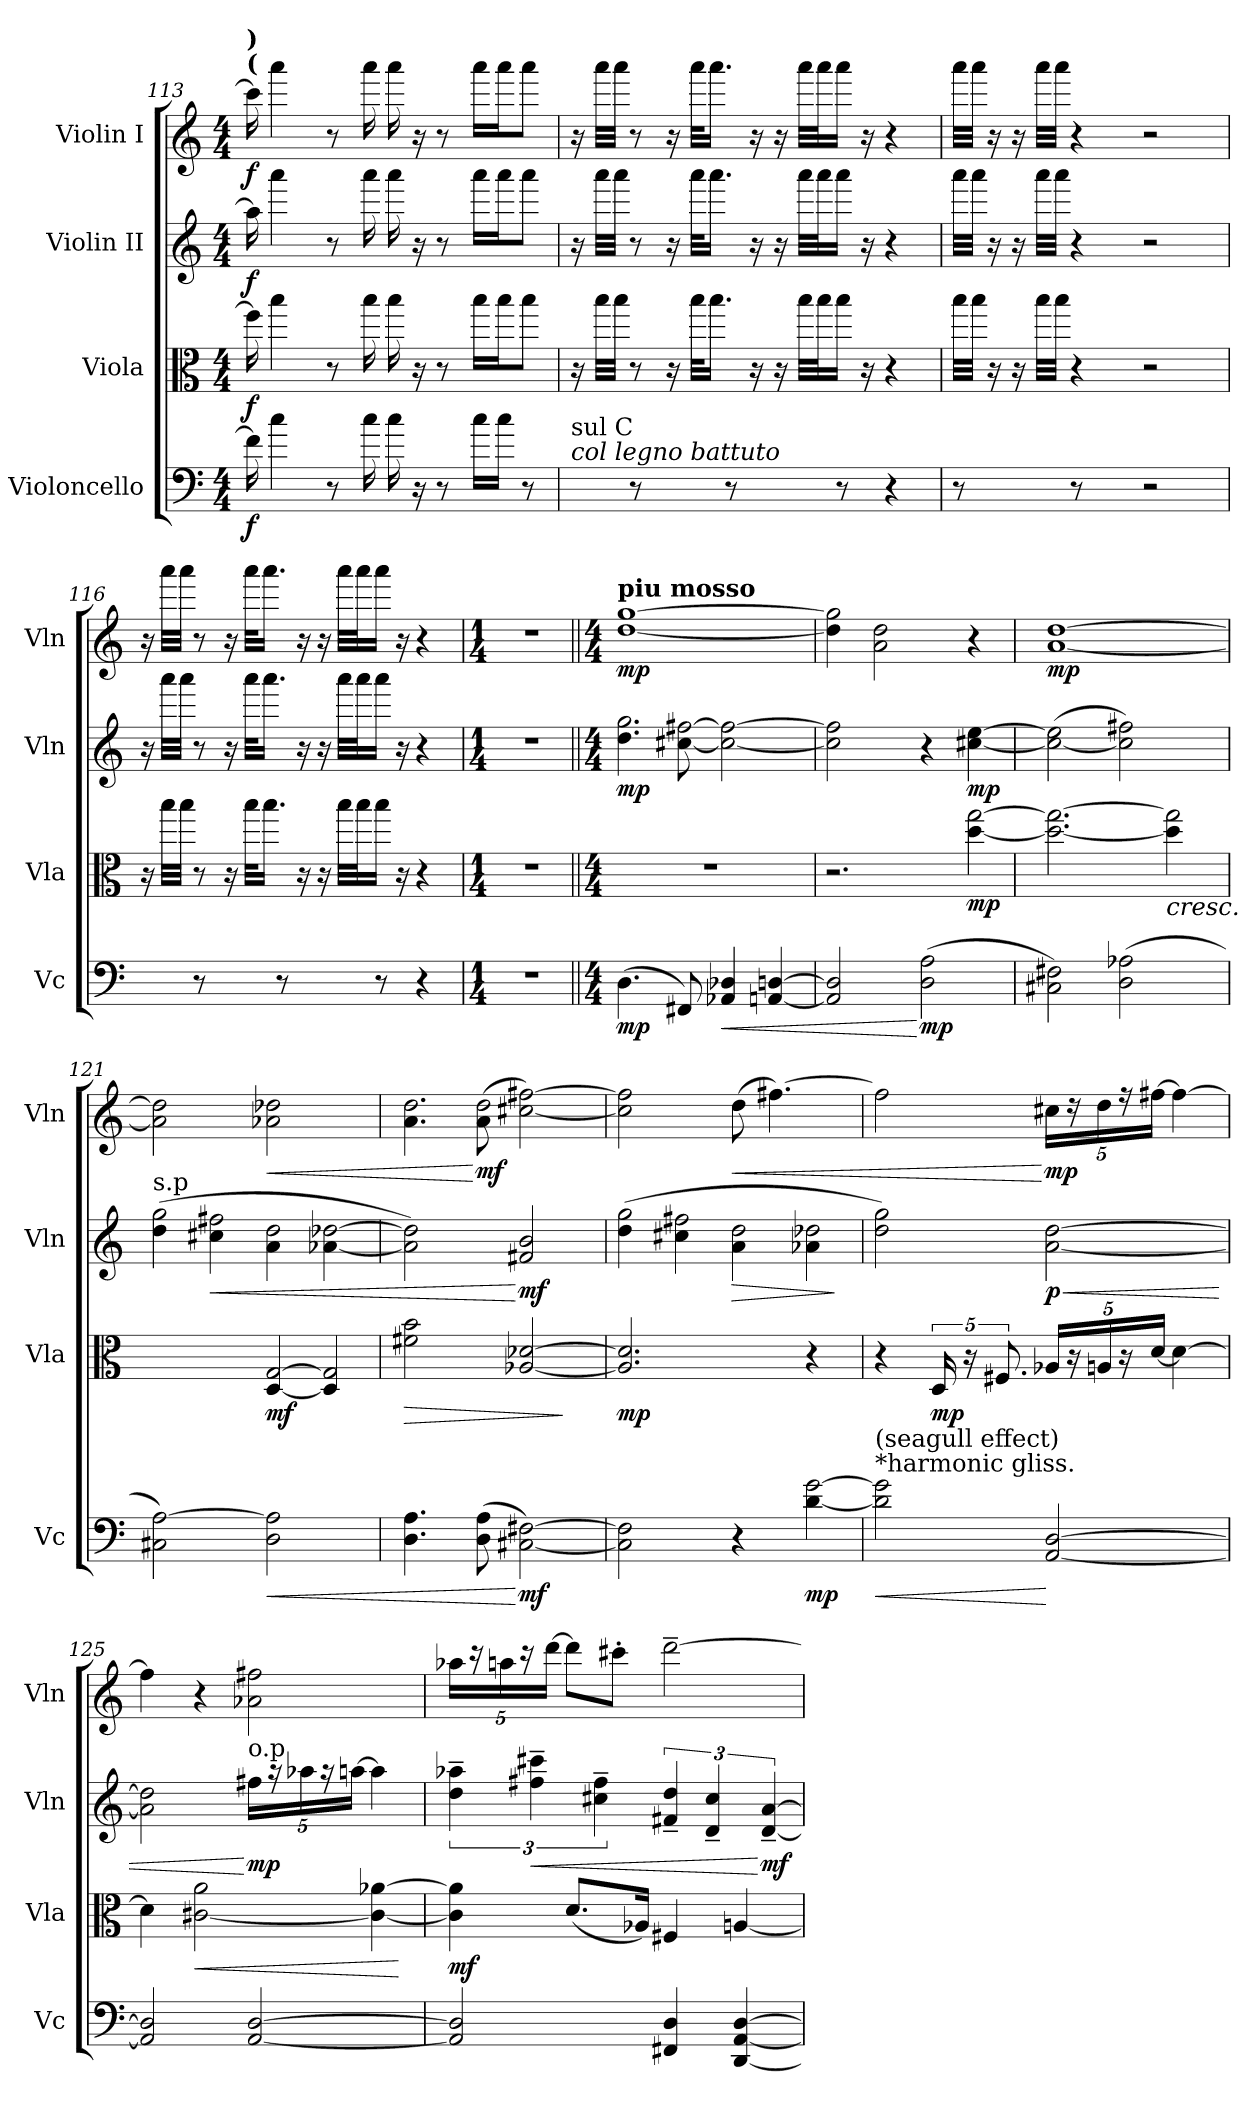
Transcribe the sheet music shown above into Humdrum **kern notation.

**kern	**dynam	**kern	**dynam	**kern	**dynam	**kern	**dynam
*part4	*part4	*part3	*part3	*part2	*part2	*part1	*part1
*staff4	*staff4	*staff3	*staff3	*staff2	*staff2	*staff1	*staff1
*I"Violoncello	*	*I"Viola	*	*I"Violin II	*	*I"Violin I	*
*I'Vc	*	*I'Vla	*	*I'Vln	*	*I'Vln	*
*clefF4	*	*clefC3	*	*clefG2	*	*clefG2	*
*k[]	*	*k[]	*	*k[]	*	*k[]	*
*M4/4	*	*M4/4	*	*M4/4	*	*M4/4	*
=113	=113	=113	=113	=113	=113	=113	=113
!	!	!	!	!	!	!LO:TX:a:B:t=(	!
!	!	!	!	!	!	!LO:TX:a:B:t=)	!
!	!LO:DY:b	!	!LO:DY:b	!	!LO:DY:b	!	!LO:DY:b
16f#\]	f	16ff#\]	f	16aa-\]	f	16ccc#\]	f
4cc\	.	4bb\	.	4aaa\	.	4aaa\	.
8r	.	8r	.	8r	.	8r	.
16cc\	.	16bb\	.	16aaa\	.	16aaa\	.
16cc\	.	16bb\	.	16aaa\	.	16aaa\	.
16r	.	16r	.	16r	.	16r	.
8r	.	8r	.	8r	.	8r	.
16cc\LL	.	16bb\LL	.	16aaa\LL	.	16aaa\LL	.
16cc\JJ	.	16bb\J	.	16aaa\J	.	16aaa\J	.
8r	.	8bb\J	.	8aaa\J	.	8aaa\J	.
=114	=114	=114	=114	=114	=114	=114	=114
!LO:TX:a:i:t=col legno battuto	!	!	!	!	!	!	!
!LO:TX:a:t=sul C	!	!	!	!	!	!	!
8DD'/yy	.	16r	.	16r	.	16r	.
.	.	32bb\LLL	.	32aaa\LLL	.	32aaa\LLL	.
.	.	32bb\JJJ	.	32aaa\JJJ	.	32aaa\JJJ	.
8r	.	8r	.	8r	.	8r	.
8DD'/yy	.	16r	.	16r	.	16r	.
.	.	32bb\KLL	.	32aaa\KLL	.	32aaa\KLL	.
.	.	16.bb\JJ	.	16.aaa\JJ	.	16.aaa\JJ	.
8r	.	.	.	.	.	.	.
.	.	16r	.	16r	.	16r	.
8DD'/yy	.	16r	.	16r	.	16r	.
.	.	32bb\LLL	.	32aaa\LLL	.	32aaa\LLL	.
.	.	32bb\J	.	32aaa\J	.	32aaa\J	.
8r	.	16bb\JJ	.	16aaa\JJ	.	16aaa\JJ	.
.	.	16r	.	16r	.	16r	.
4r	.	4r	.	4r	.	4r	.
!!LO:PB:g=z
=115	=115	=115	=115	=115	=115	=115	=115
8r	.	32bb\LLL	.	32aaa\LLL	.	32aaa\LLL	.
.	.	32bb\JJJ	.	32aaa\JJJ	.	32aaa\JJJ	.
.	.	16r	.	16r	.	16r	.
8DD'/yy	.	16r	.	16r	.	16r	.
.	.	32bb\LLL	.	32aaa\LLL	.	32aaa\LLL	.
.	.	32bb\JJJ	.	32aaa\JJJ	.	32aaa\JJJ	.
8r	.	4r	.	4r	.	4r	.
8DD'/yy	.	.	.	.	.	.	.
2r	.	2r	.	2r	.	2r	.
=116	=116	=116	=116	=116	=116	=116	=116
8DD'/yy	.	16r	.	16r	.	16r	.
.	.	32bb\LLL	.	32aaa\LLL	.	32aaa\LLL	.
.	.	32bb\JJJ	.	32aaa\JJJ	.	32aaa\JJJ	.
8r	.	8r	.	8r	.	8r	.
8DD'/yy	.	16r	.	16r	.	16r	.
.	.	32bb\KLL	.	32aaa\KLL	.	32aaa\KLL	.
.	.	16.bb\JJ	.	16.aaa\JJ	.	16.aaa\JJ	.
8r	.	.	.	.	.	.	.
.	.	16r	.	16r	.	16r	.
8DD'/yy	.	16r	.	16r	.	16r	.
.	.	32bb\LLL	.	32aaa\LLL	.	32aaa\LLL	.
.	.	32bb\J	.	32aaa\J	.	32aaa\J	.
8r	.	16bb\JJ	.	16aaa\JJ	.	16aaa\JJ	.
.	.	16r	.	16r	.	16r	.
4r	.	4r	.	4r	.	4r	.
=117	=117	=117	=117	=117	=117	=117	=117
*M1/4	*	*M1/4	*	*M1/4	*	*M1/4	*
4r	.	4r	.	4r	.	4r	.
=118||	=118||	=118||	=118||	=118||	=118||	=118||	=118||
*M4/4	*	*M4/4	*	*M4/4	*	*M4/4	*
*	*	*	*	*	*	*MM68	*
!	!	!	!	!	!	!LO:TX:a:B:t=piu mosso	!
!	!LO:DY:b	!	!	!LO:N:n=2:head=open	!LO:DY:b	!	!LO:DY:b
(4.D\	mp	1r	.	4.dd\ 4.gg\	mp	[1dd [1gg	mp
!	!	!	!	!LO:N:n=2:head=open	!	!	!
8FF#X/)	.	.	.	[8cc#X\ [8ff#X\	.	.	.
!	!LO:HP:b	!	!	!	!	!	!
4AA-X/ 4D-X/	<	.	.	2cc#\_ 2ff#\_	.	.	.
[4AAn/ [4Dn/	.	.	.	.	.	.	.
=119	=119	=119	=119	=119	=119	=119	=119
!	!	!	!	!	!	!LO:N:n=2:head=open	!
2AA/] 2D/]	.	2.r	.	2cc#\] 2ff#\]	.	4dd\] 4gg\]	.
.	.	.	.	.	.	2a\ 2dd\	.
!	!LO:DY:n=1:b	!	!	!	!	!	!
(2D\ 2A\	[ mp	.	.	4r	.	.	.
!	!	!LO:N:n=2:head=open	!LO:DY:b	!	!LO:DY:b	!	!
.	.	[4dd\ [4gg\	mp	[4cc#X\ [4ee\	mp	4r	.
!!LO:LB:g=z
=120	=120	=120	=120	=120	=120	=120	=120
!	!	!LO:N:n=2:head=open	!	!	!	!	!LO:DY:b
2C#X\ 2F#X\)	.	2.dd\_ 2.gg\_	.	(>2cc#\_ 2ee\]	.	[1a [1dd	mp
(2D\ 2A-X\	.	.	.	2cc#\] 2ff#X\)	.	.	.
!	!	!LO:N:n=2:head=open	!LO:HP:b	!	!	!	!
.	.	4dd\] 4gg\]	<	.	.	.	.
=121	=121	=121	=121	=121	=121	=121	=121
!	!	!	!	!LO:TX:a:t=s.p	!	!	!
!	!	!	!	!LO:N:n=2:head=open	!	!LO:N:n=2:head=open	!
2C#X\ [2A\)	.	2f\yy	.	(4dd\ 4gg\	.	2a\] 2dd\]	.
!	!	!	!	!LO:N:n=2:head=open	!LO:HP:b	!	!
.	.	.	.	4cc#X\ 4ff#X\	<	.	.
!	!LO:HP:b	!LO:N:n=2:head=open	!LO:DY:b	!LO:N:n=2:head=open	!	!	!LO:HP:b
2D\ 2A\]	<	[4D/ [4G/	mf	4a\ 4dd\	.	2a-X\ 2dd-X\	<
!	!	!LO:N:n=2:head=open	!	!LO:N:n=2:head=open	!	!	!
.	.	4D/] 4G/]	[	[4a-X\ [4dd-X\	.	.	.
=122	=122	=122	=122	=122	=122	=122	=122
!	!	!	!LO:HP:b	!	!	!LO:N:n=2:head=open	!
4.D\ 4.A\	.	2f#X\ 2b\	>	2a-\] 2dd-\])	.	4.a\ 4.dd\	.
!	!	!	!	!	!	!LO:N:n=2:head=open	!LO:DY:n=1:b
(8D\ 8A\	.	.	.	.	.	(8a\ 8dd\	[ mf
!	!LO:DY:n=1:b	!	!	!	!LO:DY:n=1:b	!	!
[2C#X\ [2F#X\)	[ mf	[2A-X/ [2d-X/	.	2f#X/ 2b/	[ mf	[2cc#X\ [2ff#X\)	.
.	.	.	]	.	.	.	.
=123	=123	=123	=123	=123	=123	=123	=123
!	!	!	!LO:DY:b	!LO:N:n=2:head=open	!	!	!
2C#\] 2F#\]	.	2.A-/] 2.d-/]	mp	(4dd\ 4gg\	.	2cc#\] 2ff#\]	.
!	!	!	!	!LO:N:n=2:head=open	!	!	!
.	.	.	.	4cc#X\ 4ff#X\	.	.	.
!	!	!	!	!LO:N:n=2:head=open	!LO:HP:b	!	!LO:HP:b
4r	.	.	.	4a\ 4dd\	>	(8dd\	<
.	.	.	.	.	.	[4.ff#X\)	.
!LO:N:n=2:head=open	!LO:DY:b	!	!	!LO:N:n=2:head=open	!	!	!
[4d\ [4g\	mp	4r	.	4a-X\ 4dd-X\	.	.	.
.	.	.	.	.	]	.	.
=124	=124	=124	=124	=124	=124	=124	=124
!LO:TX:a:t=*harmonic gliss.	!	!	!	!	!	!	!
!LO:TX:a:t=(seagull effect)	!	!	!	!	!	!	!
!LO:N:n=2:head=open	!LO:HP:b	!	!	!LO:N:n=2:head=open	!	!	!
2d\] 2g\]	<	4r	.	2dd\ 2gg\)	.	2ff#\]	.
!	!	!	!LO:DY:b	!	!	!	!
.	.	20D/	mp	.	.	.	.
.	.	20r	.	.	.	.	.
.	.	10.F#X/	.	.	.	.	.
!LO:N:n=2:head=open	!	!	!	!LO:N:n=2:head=open	!LO:HP:b	!	!
!	!	!	!	!	!LO:DY:n=1:b	!	!LO:DY:n=1:b
[2AA/ [2D/	[	20A-X/LL	.	[2a\ [2dd\	< p	20cc#X\LL	[ mp
.	.	20r	.	.	.	20r	.
.	.	20An/	.	.	.	20dd\	.
.	.	20r	.	.	.	20r	.
.	.	[20d/JJ	.	.	.	[20ff#X\JJ	.
.	.	4d\_	.	.	.	4ff#\_	.
!!LO:PB:g=z
=125	=125	=125	=125	=125	=125	=125	=125
2AA/] 2D/]	.	4d\]	.	2a\] 2dd\]	.	4ff#\]	.
!	!	!	!LO:HP:b	!	!	!	!
.	.	[2c#X\ 2a\	<	.	.	4r	.
!	!	!	!	!LO:TX:a:t=o.p	!	!	!
!	!	!	!	!	!LO:DY:n=1:b	!	!
[2AA/ [2D/	.	.	.	20ff#X\LL	[ mp	2a-X\ 2ff#X\	.
.	.	.	.	20r	.	.	.
.	.	.	.	20aa-X\	.	.	.
.	.	.	.	20r	.	.	.
.	.	.	.	[20aan\JJ	.	.	.
.	.	4c#\_ [4a-X\	.	4aa\]	.	.	.
.	.	.	[	.	.	.	.
=126	=126	=126	=126	=126	=126	=126	=126
!	!	!	!LO:DY:b	!	!	!	!
2AA/] 2D/]	.	4c#\] 4a-\]	mf	6dd\~ 6aa-X\~	.	20aa-X\LL	.
.	.	.	.	.	.	20r	.
.	.	.	.	.	.	20aan\	.
.	.	.	.	.	.	20r	.
!	!	!	!	!	!LO:HP:b	!	!
.	.	.	.	6ff#X\~ 6ccc#X\~	<	.	.
.	.	.	.	.	.	[20ddd\JJ	.
.	.	(8.d/L	.	.	.	8ddd\L]	.
.	.	.	.	6cc#X\~ 6ff#\~	.	.	.
.	.	.	.	.	.	8ccc#X'\J	.
.	.	16A-X/Jk)	.	.	.	.	.
4FF#X/ 4D/	.	4F#X/	.	6f#X/~ 6dd/~	.	[2ddd~\	.
.	.	.	.	6d/~ 6cc#/~	.	.	.
[4DD/ [4AA/ [4D/	.	[4An/	.	.	.	.	.
!	!	!	!	!	!LO:DY:n=1:b	!	!
.	.	.	.	[6d/~ [6a/~	[ mf	.	.
=	=	=	=	=	=	=	=
*-	*-	*-	*-	*-	*-	*-	*-
